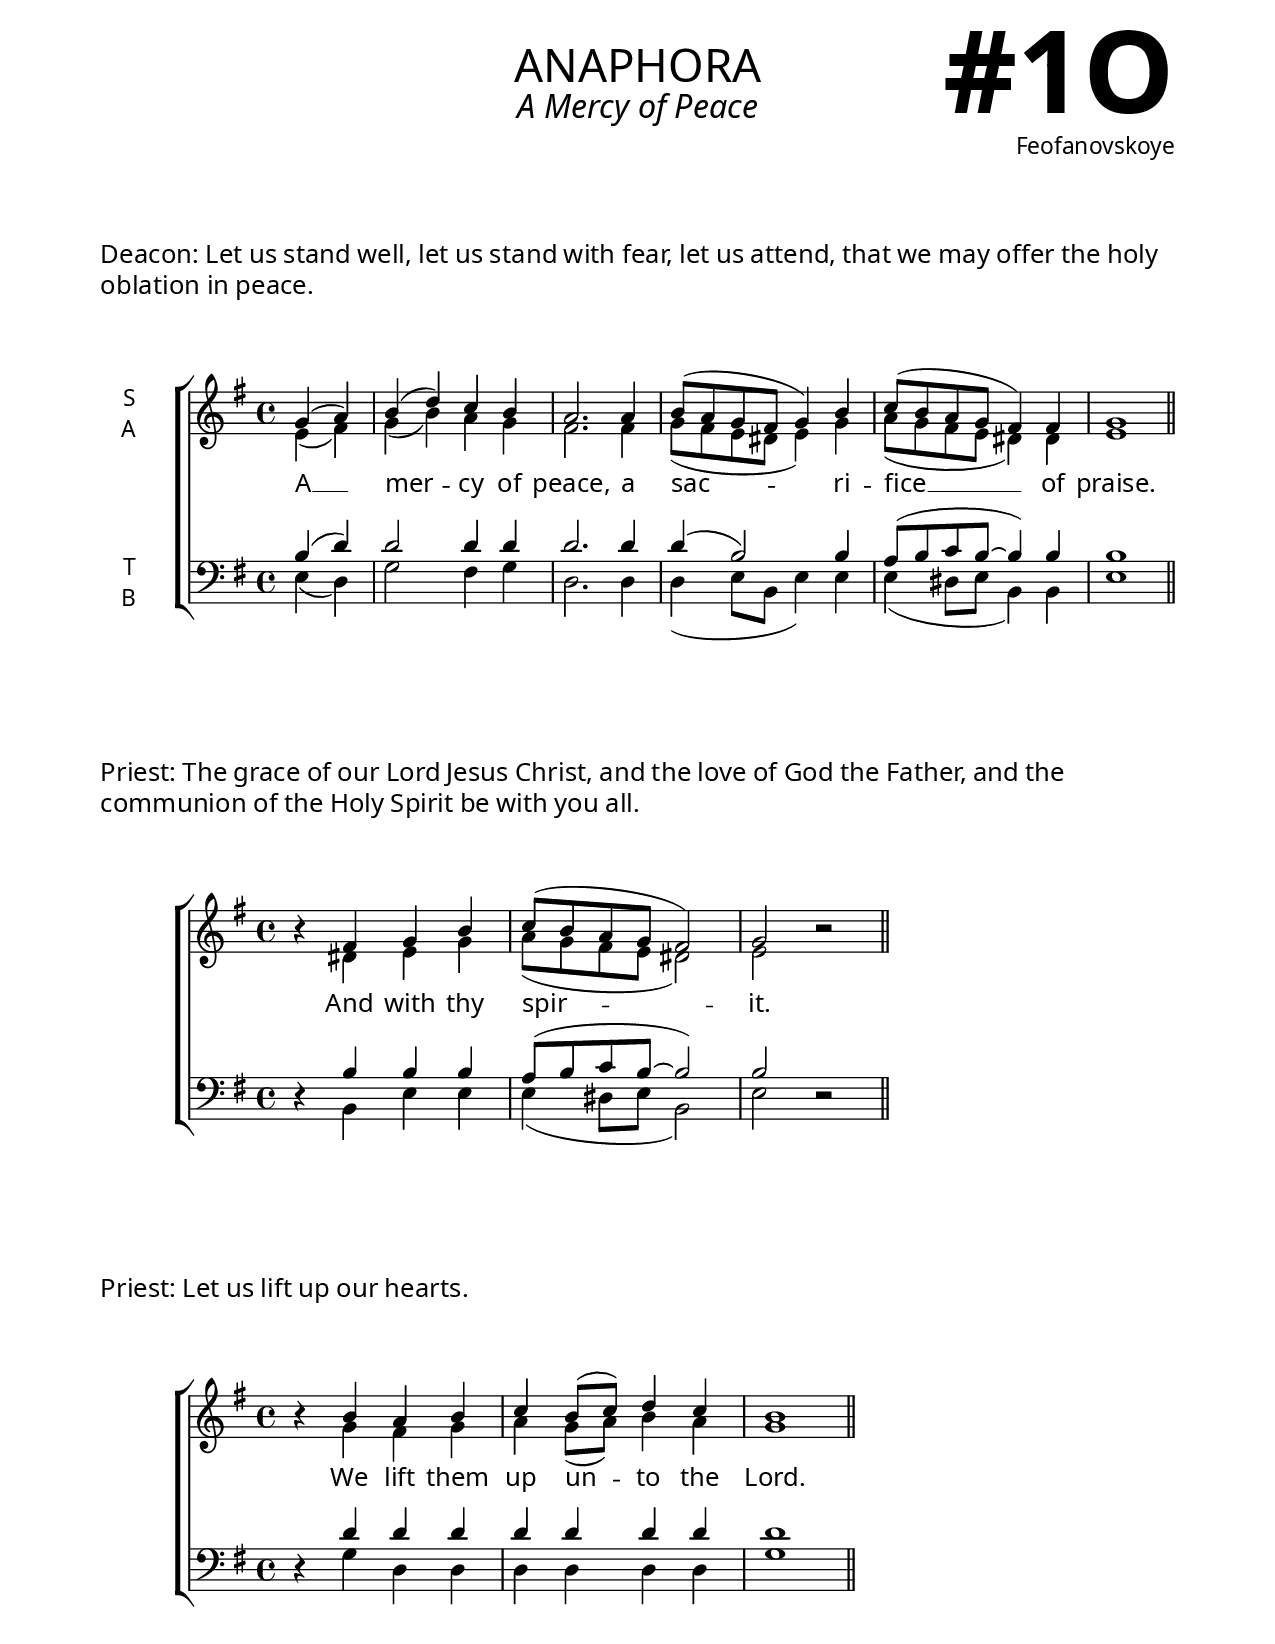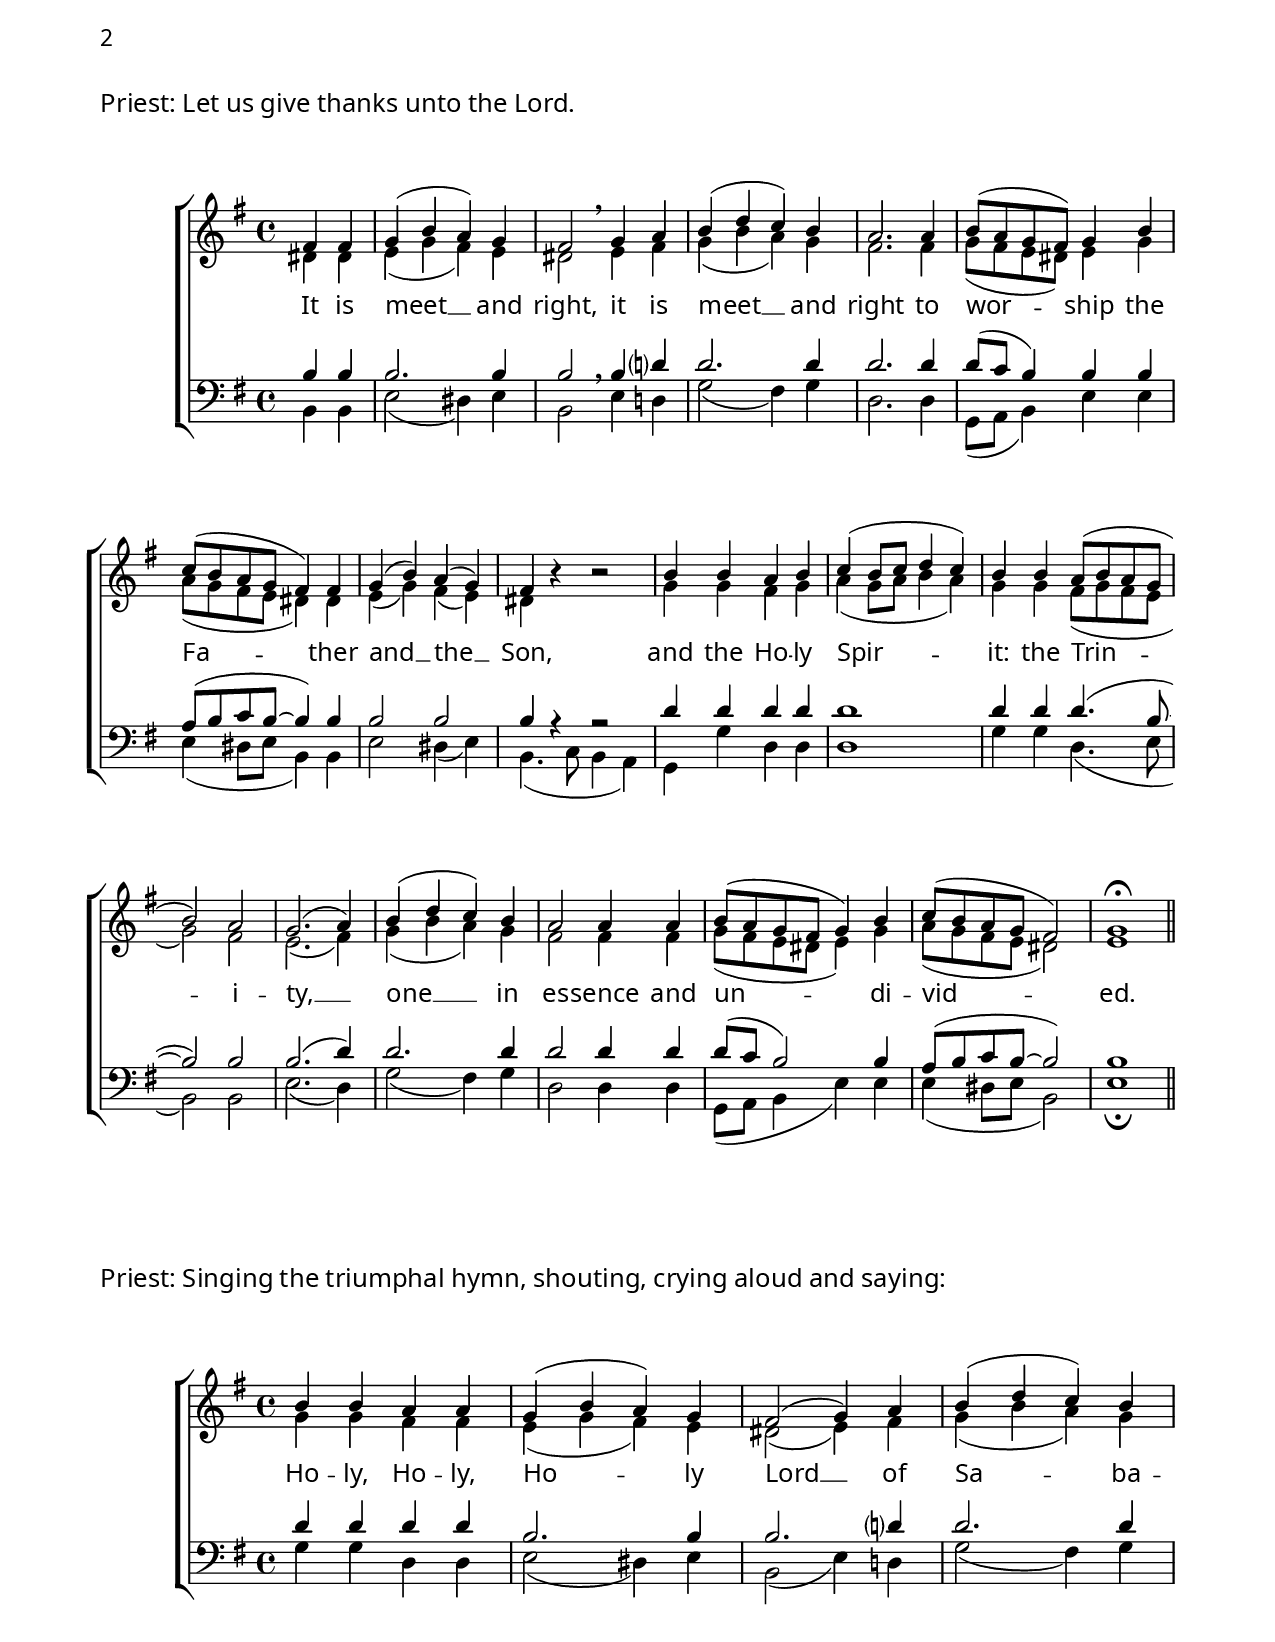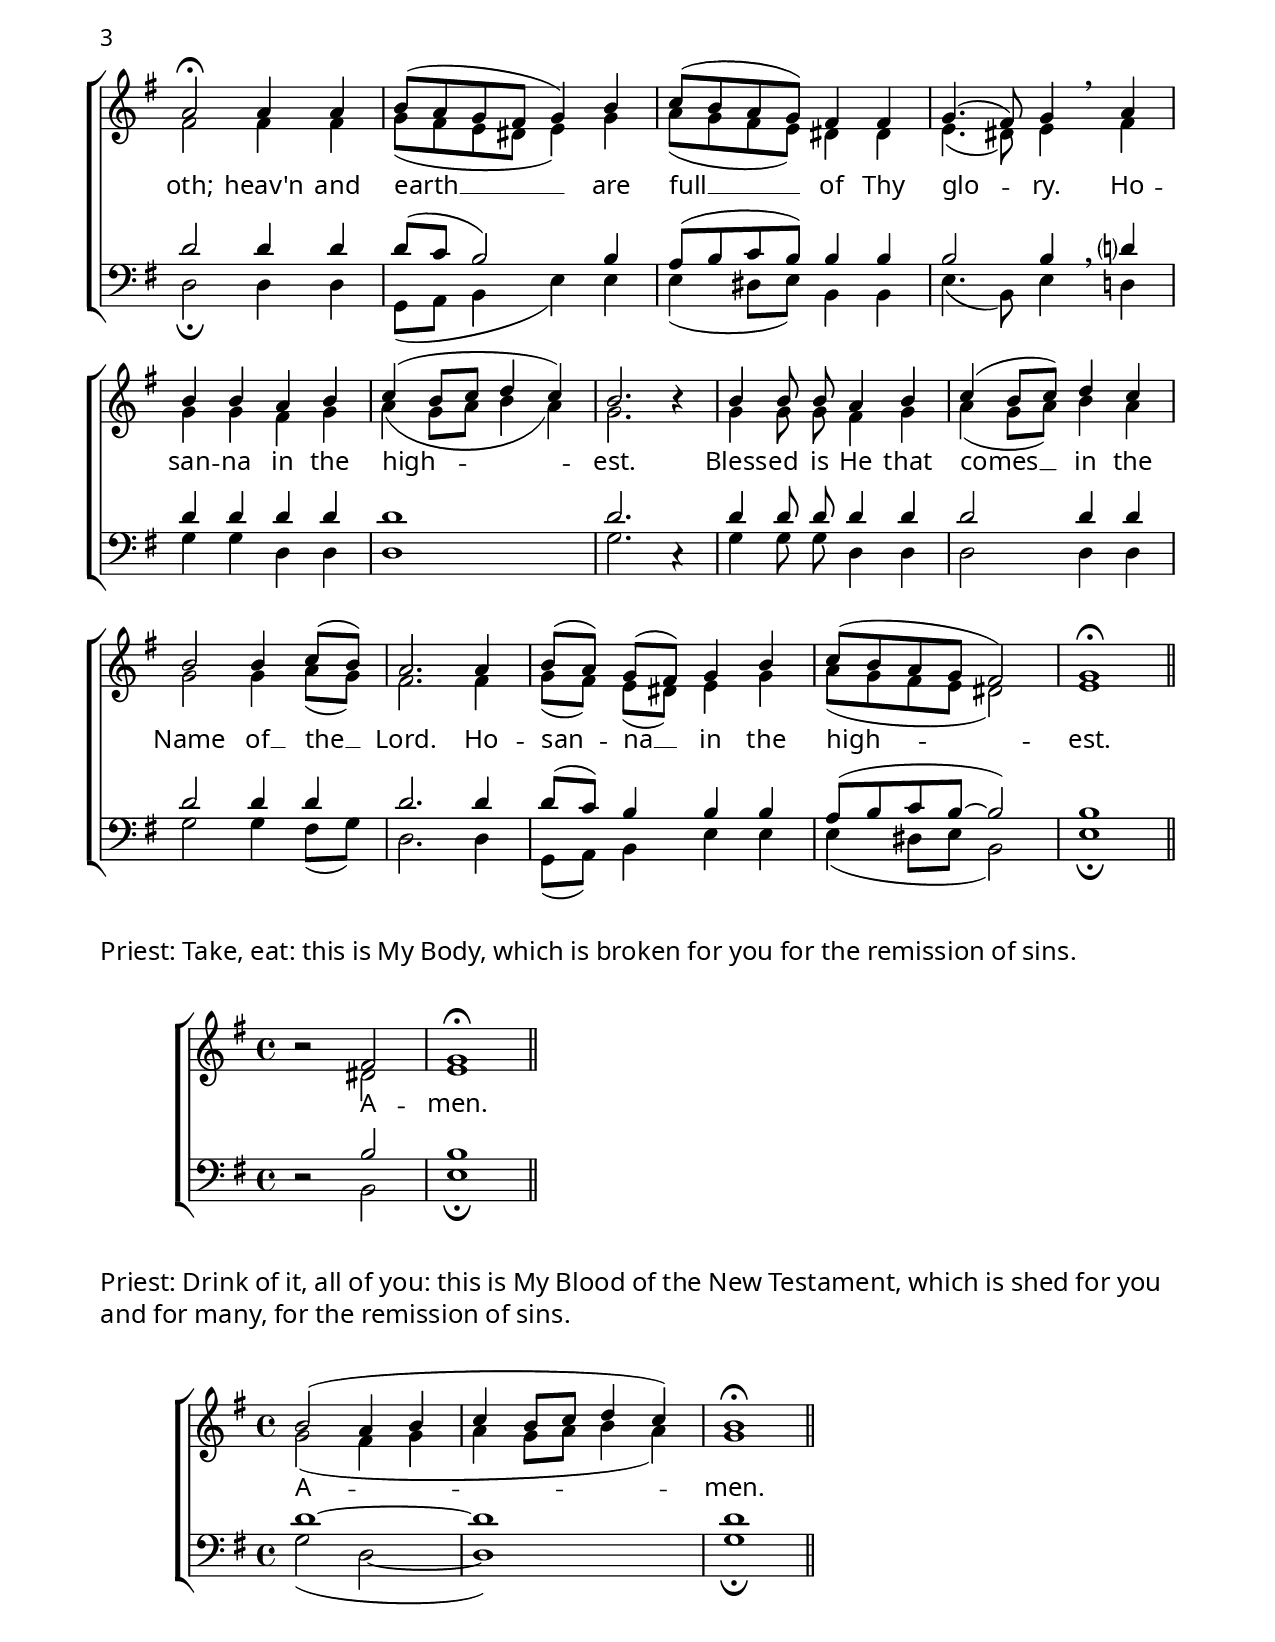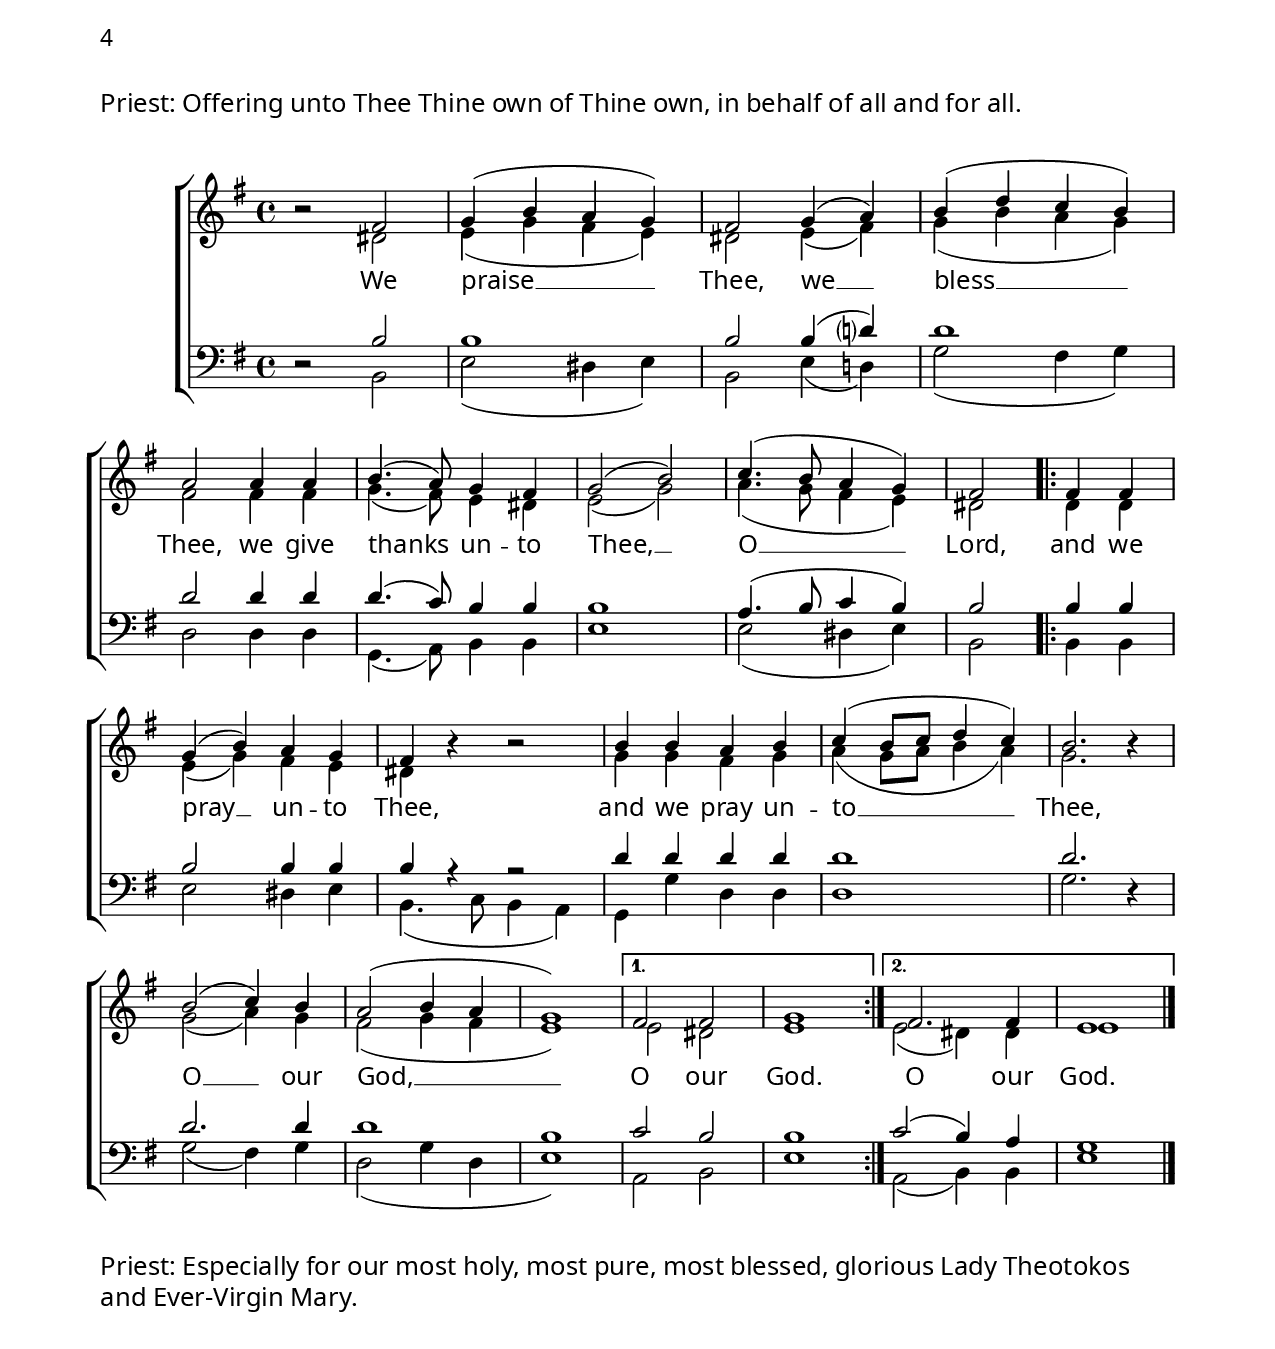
\version "2.24.4"

\header {
    title = "anaphora"
    subtitle = "A Mercy of Peace"
    composer = "Feofanovskoye"
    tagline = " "
}


bindernumber = \markup {
    \override #'(font-name . "Goudy Old Style Bold")

    \fontsize #14 "#1O" 
     }


subTitleFont = \markup {\fill-line {
                \fontsize #3 \override #'(font-name . "EB Garamond Italic")
                \fromproperty #'header:subtitle
                }}

titleFont = \markup {\fill-line {
                \fontsize #8 \caps
                \override #'(font-name . "EB Garamond")
                \fromproperty #'header:title
                }}

\paper {
    #(set-paper-size "letter")
    page-breaking = #ly:optimal-breaking
    ragged-last-bottom = ##t
    right-margin = 17\mm
    left-margin = 17\mm
    #(define fonts
        (set-global-fonts
            #:roman "EB Garamond SemiBold"
    ))
    bookTitleMarkup = \markup \null
    oddHeaderMarkup = \markup {
        \override #'(baseline-skip . 3.5) \fill-line {
            \if \on-first-page  %version 2.23.4
            % \raise #8 \fromproperty #'header:dedication % to ajust and uncomment for dedication
            \if \on-first-page %version 2.23.4
            \raise #3 % to ajust
            \column {
                \titleFont
                \subTitleFont
                \fill-line {
                \smaller \bold
                \fromproperty #'header:subsubtitle
                }
                \fill-line {
                \large \override #'(font-name . "EB Garamond")
                \fromproperty #'header:poet
                { \large \bold \fromproperty #'header:instrument }
                \override #'(font-name . "EB Garamond Medium") \fromproperty #'header:composer
                }
                \fill-line {
                \fromproperty #'header:meter
                \fromproperty #'header:arranger
                }
            }
            \if \on-first-page
                \right-align \bindernumber

        }
        \raise #5
        \if \should-print-page-number %version 2.23.4
        % \if \should-print-page-number  %version 2.23.3
        \fromproperty #'page:page-number-string
    }
    evenHeaderMarkup = \oddHeaderMarkup

}

#(define-markup-command (ebregular layout props text)
   (markup?)
   (interpret-markup layout props
     (markup #:override '(font-name . "EB Garamond") text )))

\markup \vspace #2
\markup \wordwrap {\larger {  Deacon: \ebregular{Let us stand well, let us stand with fear, let us attend, that we may offer the holy oblation in peace.}}}
\markup \vspace #1


\version "2.24.4"




keyTime = { \key g \major}
cadenzaMeasure = {
  \cadenzaOff
  \partial 1024 s1024
  \cadenzaOn

}

SopMusic    = \relative { 
    \override Score.BarNumber.break-visibility = #all-visible
    \time 4/4
    \partial 2 
    g'4( a) | b( d) c b | 
    a2. a4 | b8( a g fis g4) b |
    c8( b a g fis4) fis | g1 \section
}

AltoMusic    = \relative { 
    \override Score.BarNumber.break-visibility = #all-visible
    \time 4/4
    \partial 2 
    e'4( fis) | g( b) a g |
    fis2. fis4 | g8( fis e dis e4) g |
    a8( g fis e dis4) dis | e1 \section
}

TenorMusic   = \relative {
    \override Score.BarNumber.break-visibility = #all-visible
    \time 4/4  
    \partial 2 
    b4( d) | d2 d4 d |
    d2. d4 | d( b2) b4 |
    a8( b c b~ b4) b | b1 \section

}

BassMusic   = \relative {
    \override Score.BarNumber.break-visibility = #all-visible
    \time 4/4  
    \partial 2 
    e4( d) | g2 fis4 g |
    d2. d4 | d( e8 b e4) e |
    e( dis8 e b4) b | e1 \section

}

VerseOne = \lyricmode {
    A __ mer -- cy of peace,
    a sac -- ri -- fice __ of praise.
    }


\score {
    \new ChoirStaff <<
        \new Staff \with {instrumentName = \markup {
            \right-column {
                \line { "S" }
                \line { "A" }
            }
        }}
        \with {midiInstrument = "choir aahs"} <<
            \clef "treble"
            \new Voice = "Sop"  { \voiceOne \keyTime \SopMusic}
            \new Voice = "Alto" { \voiceTwo \AltoMusic }
            \new Lyrics \lyricsto "Sop" { \VerseOne }
        >>
        \new Staff \with {instrumentName = \markup {
            \right-column {
                \line { "T" }
                \line { "B" }
            }
        }}
        \with {midiInstrument = "choir aahs"} <<          
            \clef "bass"
            \new Voice = "Tenor" { \voiceOne \keyTime \TenorMusic}
            \new Voice = "Bass" { \voiceTwo \BassMusic} 
        >>
    >>
    \layout {
    \context {
        \Score
            \omit BarNumber
            \override SpacingSpanner.common-shortest-duration = #(ly:make-moment 1/16)
    }
    \context {
        \Lyrics
            \override LyricSpace.minimum-distance = #1.0
    }
    }
    \midi {
        \tempo 4 = 120
    }
}







\markup \vspace #1
\markup \wordwrap {\larger {  Priest: \ebregular{The grace of our Lord Jesus Christ, and the love of God the Father, and the communion of the Holy Spirit be with you all.}}}
\markup \vspace #1

\version "2.24.4"




keyTime = { \key g \major}
cadenzaMeasure = {
  \cadenzaOff
  \partial 1024 s1024
  \cadenzaOn

}

SopMusic    = \relative { 
    \override Score.BarNumber.break-visibility = #all-visible
    \time 4/4
    b'4\rest fis g b | c8( b a g fis2) |
    g2 b\rest \section
}

AltoMusic    = \relative { 
    \override Score.BarNumber.break-visibility = #all-visible
    \time 4/4
    s4 dis'4 e g | a8( g fis e dis2) |
    e2 s2 \section
}

TenorMusic   = \relative {
    \override Score.BarNumber.break-visibility = #all-visible
    \time 4/4  
    d4\rest b' b b | a8( b c b~ b2) |
    b2 d,2\rest

}

BassMusic   = \relative {
    \override Score.BarNumber.break-visibility = #all-visible
    \time 4/4  
    s4 b, e e | e( dis8 e b2) |
    e2 s2 \section

}

VerseOne = \lyricmode {
    And with thy spir -- it.
    }


\score {
    \new ChoirStaff <<
        \new Staff
        \with {midiInstrument = "choir aahs"} <<
            \clef "treble"
            \new Voice = "Sop"  { \voiceOne \keyTime \SopMusic}
            \new Voice = "Alto" { \voiceTwo \AltoMusic }
            \new Lyrics \lyricsto "Sop" { \VerseOne }
        >>
        \new Staff
        \with {midiInstrument = "choir aahs"} <<          
            \clef "bass"
            \new Voice = "Tenor" { \voiceOne \keyTime \TenorMusic}
            \new Voice = "Bass" { \voiceTwo \BassMusic} 
        >>
    >>
    \layout {
    \context {
        \Score
            \omit BarNumber
            \override SpacingSpanner.common-shortest-duration = #(ly:make-moment 1/16)
    }
    \context {
        \Lyrics
            \override LyricSpace.minimum-distance = #1.0
    }
    }
    \midi {
        \tempo 4 = 120
    }
}







\markup \vspace #1
\markup \wordwrap {\larger {  Priest: \ebregular{Let us lift up our hearts.}}}
\markup \vspace #1

\version "2.24.4"




keyTime = { \key g \major}
cadenzaMeasure = {
  \cadenzaOff
  \partial 1024 s1024
  \cadenzaOn

}

SopMusic    = \relative { 
    \override Score.BarNumber.break-visibility = #all-visible
    \time 4/4
    b'4\rest b4 a b | c b8( c) d4 c | b1 \section
}

AltoMusic    = \relative { 
    \override Score.BarNumber.break-visibility = #all-visible
    \time 4/4
    s4 g'4 fis g | a g8( a) b4 a | g1 \section
}

TenorMusic   = \relative {
    \override Score.BarNumber.break-visibility = #all-visible
    \time 4/4  
    d4\rest d' d d | d d d d | d1 \section

}

BassMusic   = \relative {
    \override Score.BarNumber.break-visibility = #all-visible
    \time 4/4  
    s4 g d d | d d d d | g1 \section

}

VerseOne = \lyricmode {
    We lift them up un -- to the Lord.
    }


\score {
    \new ChoirStaff <<
        \new Staff
        \with {midiInstrument = "choir aahs"} <<
            \clef "treble"
            \new Voice = "Sop"  { \voiceOne \keyTime \SopMusic}
            \new Voice = "Alto" { \voiceTwo \AltoMusic }
            \new Lyrics \lyricsto "Sop" { \VerseOne }
        >>
        \new Staff
        \with {midiInstrument = "choir aahs"} <<          
            \clef "bass"
            \new Voice = "Tenor" { \voiceOne \keyTime \TenorMusic}
            \new Voice = "Bass" { \voiceTwo \BassMusic} 
        >>
    >>
    \layout {
    \context {
        \Score
            \omit BarNumber
            \override SpacingSpanner.common-shortest-duration = #(ly:make-moment 1/16)
    }
    \context {
        \Lyrics
            \override LyricSpace.minimum-distance = #1.0
    }
    }
    \midi {
        \tempo 4 = 120
    }
}







\pageBreak
\markup \vspace #1
\markup \wordwrap {\larger {  Priest: \ebregular{Let us give thanks unto the Lord.}}}
\markup \vspace #1

\version "2.24.4"




keyTime = { \key g \major}
cadenzaMeasure = {
  \cadenzaOff
  \partial 1024 s1024
  \cadenzaOn

}

SopMusic    = \relative { 
    \override Score.BarNumber.break-visibility = #all-visible
    \time 4/4
    \partial 2
    fis'4 fis | g( b a) g | 
    fis2 \breathe g4 a | b( d c) b |
    a2. a4 | b8( a g fis) g4 b |
    c8( b a g fis4) fis | g( b) a( g) |
    fis4 b4\rest b2\rest | b4 b a b |
    c4( b8 c d4 c) | b4 b4 a8( b a g | 
    b2) a | g2.( a4) | 
    b( d c) b | a2 a4 a | 
    b8( a g fis g4) b | c8( b a g fis2) | 
    g1\fermata \section
}

AltoMusic    = \relative { 
    \override Score.BarNumber.break-visibility = #all-visible
    \time 4/4
    \partial 2
    dis'4 dis | e( g fis) e |
    dis2 e4 fis | g( b a) g |
    fis2. fis4 | g8( fis e dis) e4 g |
    a8( g fis e dis4) dis | e( g) fis( e) |
    dis4 s4 s2 | g4 g fis g |
    a4( g8 a b4 a) | g4 g fis8( g fis e |
    g2) fis | e2.( fis4) |
    g4( b a) g | fis2 fis4 fis | 
    g8( fis e dis e4) g | a8( g fis e dis2) |
    e1 \section
}

TenorMusic   = \relative {
    \override Score.BarNumber.break-visibility = #all-visible
    \time 4/4  
    \partial 2
    b4 b | b2. b4 |
    b2 \breathe b4 d? | d2. d4 | 
    d2. d4 | d8( c b4) b b | 
    a8( b c b~ b4) b | b2 b |
    b4 r4 r2 | d4 d d d |
    d1 | d4 d d4.( b8~ |
    b2) b | b2.( d4) |
    d2. d4 | d2 d4 d4 |
    d8( c b2) b4 | a8( b c b~ b2) |
    b1 \section
}

BassMusic   = \relative {
    \override Score.BarNumber.break-visibility = #all-visible
    \time 4/4  
    \partial 2
    b,4 b | e2( dis4) e |
    b2 e4 d! | g2( fis4) g |
    d2. d4 | g,8( a b4) e e |
    e4( dis8 e b4) b | e2 dis4( e) |
    b4.( c8 b4 a) | g4 g' d d |
    d1 | g4 g d4.( e8 |
    b2) b | e2.( d4) |
    g2( fis4) g | d2 d4 d |
    g,8( a b4 e) e | e( dis8 e b2) |
    e1\fermata \section
}

VerseOne = \lyricmode {
    It is meet __ and right,
    it is meet __ and right 
    to wor -- ship the Fa -- ther 
    and __ the __ Son,
    and the Ho -- ly Spir -- it:
    the Trin -- i -- ty, __ 
    one __ in es -- sence
    and un -- di -- vid -- ed.
    }


\score {
    \new ChoirStaff <<
        \new Staff 
        \with {midiInstrument = "choir aahs"} <<
            \clef "treble"
            \new Voice = "Sop"  { \voiceOne \keyTime \SopMusic}
            \new Voice = "Alto" { \voiceTwo \AltoMusic }
            \new Lyrics \lyricsto "Sop" { \VerseOne }
        >>
        \new Staff
        \with {midiInstrument = "choir aahs"} <<          
            \clef "bass"
            \new Voice = "Tenor" { \voiceOne \keyTime \TenorMusic}
            \new Voice = "Bass" { \voiceTwo \BassMusic} 
        >>
    >>
    \layout {
    \context {
        \Score
            \omit BarNumber
            \override SpacingSpanner.common-shortest-duration = #(ly:make-moment 1/16)
    }
    \context {
        \Lyrics
            \override LyricSpace.minimum-distance = #1.0
    }
    }
    \midi {
        \tempo 4 = 120
    }
}









\markup \vspace #1
\markup \wordwrap {\larger {  Priest: \ebregular{Singing the triumphal hymn, shouting, crying aloud and saying:}}}
\markup \vspace #1

\version "2.24.4"




keyTime = { \key g \major}
cadenzaMeasure = {
  \cadenzaOff
  \partial 1024 s1024
  \cadenzaOn

}

SopMusic    = \relative { 
    \override Score.BarNumber.break-visibility = #all-visible
    \time 4/4
    b'4 b a a | 
    g( b a) g |
    fis2( g4) a |
    b( d c) b |
    a2\fermata

    a4 a |
    b8( a g fis g4) b |
    c8( b a g) fis4 fis |
    g4.( fis8) g4 \breathe

    a4 |
    b b a b |
    c( b8 c d4 c) |
    b2. b4\rest |

    b4 b8\noBeam b\noBeam a4 b |
    c4( b8 c) d4 c |
    b2 b4 c8[( b]) |
    a2.

    a4 |
    b8[( a]) g[( fis]) g4 b |
    c8( b a g fis2) |
    g1\fermata \section
}

AltoMusic    = \relative { 
    \override Score.BarNumber.break-visibility = #all-visible
    \time 4/4
    g'4 g fis fis |
    e( g fis) e |
    dis2( e4) fis |
    g4( b a) g |
    fis2

    fis4 fis |
    g8( fis e dis e4) g4 |
    a8( g fis e) dis4 dis | 
    e4.( dis8) e4 
    
    fis4 |
    g g fis g |
    a( g8 a b4 a) |
    g2. s4 |

    g4 g8\noBeam g\noBeam fis4 g |
    a4( g8 a) b4 a |
    g2 g4 a8[( g)] |
    fis2.

    fis4 |
    g8[( fis)] e[( dis)] e4 g |
    a8( g fis e dis2) |
    e1 \section


}

TenorMusic   = \relative {
    \override Score.BarNumber.break-visibility = #all-visible
    \time 4/4  
    d'4 d d d |
    b2. b4 | 
    b2. d?4 |
    d2. d4 |
    d2 

    d4 d |
    d8( c b2) b4 |
    a8( b c b) b4 b |
    b2 b4 \breathe

    d?4 |
    d4 d d d |
    d1 |
    d2. c,4\rest |

    d'4 d8\noBeam d d4 d |
    d2 d4 d |
    d2 d4 d |
    d2.

    d4 |
    d8( c) b4 b b |
    a8( b c b~ b2) |
    b1 \section
}

BassMusic   = \relative {
    \override Score.BarNumber.break-visibility = #all-visible
    \time 4/4  
    g4 g d d |
    e2( dis4) e |
    b2( e4) d! |
    g2( fis4) g |
    d2\fermata

    d4 d |
    g,8( a b4 e) e |
    e4( dis8 e) b4 b |
    e4.( b8)

    e4 d! |
    g4 g d d |
    d1 |
    g2. s4 |

    g4 g8\noBeam g\noBeam d4 d |
    d2 d4 d |
    g2 g4 fis8( g) |
    d2.

    d4 |
    g,8( a) b4 e e |
    e( dis8 e b2) |
    e1\fermata \section

}

VerseOne = \lyricmode {
    Ho -- ly, Ho -- ly, Ho -- ly
    Lord __ of Sa -- ba -- oth;
    heav'n and earth __ are 
    full __ of Thy glo -- ry.
    Ho -- san -- na in the high -- est.
    Bless -- ed is He that comes __
    in the Name of __ the __ Lord.
    Ho -- san -- na __ in the high -- est.
    }


\score {
    \new ChoirStaff <<
        \new Staff
        \with {midiInstrument = "choir aahs"} <<
            \clef "treble"
            \new Voice = "Sop"  { \voiceOne \keyTime \SopMusic}
            \new Voice = "Alto" { \voiceTwo \AltoMusic }
            \new Lyrics \lyricsto "Sop" { \VerseOne }
        >>
        \new Staff
        \with {midiInstrument = "choir aahs"} <<          
            \clef "bass"
            \new Voice = "Tenor" { \voiceOne \keyTime \TenorMusic}
            \new Voice = "Bass" { \voiceTwo \BassMusic} 
        >>
    >>
    \layout {
    \context {
        \Score
            \omit BarNumber
            \override SpacingSpanner.common-shortest-duration = #(ly:make-moment 1/16)
    }
    \context {
        \Lyrics
            \override LyricSpace.minimum-distance = #1.0
    }
    }
    \midi {
        \tempo 4 = 120
    }
}







\markup \vspace #1
\markup \wordwrap {\larger {  Priest: \ebregular{Take, eat: this is My Body, which is broken for you for the remission of sins.}}}
\markup \vspace #1

\version "2.24.4"




keyTime = { \key g \major}
cadenzaMeasure = {
  \cadenzaOff
  \partial 1024 s1024
  \cadenzaOn

}

SopMusic    = \relative { 
    \override Score.BarNumber.break-visibility = #all-visible
    \time 4/4
    b'2\rest fis2 | g1\fermata \section
}

AltoMusic    = \relative { 
    \override Score.BarNumber.break-visibility = #all-visible
    \time 4/4
    s2 dis'2 | e1 \section
}

TenorMusic   = \relative {
    \override Score.BarNumber.break-visibility = #all-visible
    \time 4/4  
    d2\rest b'2 | b1 \section
}

BassMusic   = \relative {
    \override Score.BarNumber.break-visibility = #all-visible
    \time 4/4  
    s2 b,2 | e1\fermata \section
}

VerseOne = \lyricmode {
    A -- men.
    }


\score {
    \new ChoirStaff <<
        \new Staff
        \with {midiInstrument = "choir aahs"} <<
            \clef "treble"
            \new Voice = "Sop"  { \voiceOne \keyTime \SopMusic}
            \new Voice = "Alto" { \voiceTwo \AltoMusic }
            \new Lyrics \lyricsto "Sop" { \VerseOne }
        >>
        \new Staff
        \with {midiInstrument = "choir aahs"} <<          
            \clef "bass"
            \new Voice = "Tenor" { \voiceOne \keyTime \TenorMusic}
            \new Voice = "Bass" { \voiceTwo \BassMusic} 
        >>
    >>
    \layout {
    \context {
        \Score
            \omit BarNumber
            \override SpacingSpanner.common-shortest-duration = #(ly:make-moment 1/16)
    }
    \context {
        \Lyrics
            \override LyricSpace.minimum-distance = #1.0
    }
    }
    \midi {
        \tempo 4 = 120
    }
}







\markup \vspace #1
\markup \wordwrap {\larger {  Priest: \ebregular{Drink of it, all of you: this is My Blood of the New Testament, which is shed for you and for many, for the remission of sins.}}}
\markup \vspace #1

\version "2.24.4"




keyTime = { \key g \major}
cadenzaMeasure = {
  \cadenzaOff
  \partial 1024 s1024
  \cadenzaOn

}

SopMusic    = \relative { 
    \override Score.BarNumber.break-visibility = #all-visible
    \time 4/4
    b'2( a4 b | c b8 c d4 c) | b1\fermata \section
}

AltoMusic    = \relative { 
    \override Score.BarNumber.break-visibility = #all-visible
    \time 4/4
    g'2( fis4 g | a g8 a b4 a) | g1 \section
}

TenorMusic   = \relative {
    \override Score.BarNumber.break-visibility = #all-visible
    \time 4/4  
    d'1~ | d | d \section
}

BassMusic   = \relative {
    \override Score.BarNumber.break-visibility = #all-visible
    \time 4/4  
    g2( d~ | d1 ) | g1\fermata \section
}

VerseOne = \lyricmode {
    A -- men.
    }


\score {
    \new ChoirStaff <<
        \new Staff
        \with {midiInstrument = "choir aahs"} <<
            \clef "treble"
            \new Voice = "Sop"  { \voiceOne \keyTime \SopMusic}
            \new Voice = "Alto" { \voiceTwo \AltoMusic }
            \new Lyrics \lyricsto "Sop" { \VerseOne }
        >>
        \new Staff
        \with {midiInstrument = "choir aahs"} <<          
            \clef "bass"
            \new Voice = "Tenor" { \voiceOne \keyTime \TenorMusic}
            \new Voice = "Bass" { \voiceTwo \BassMusic} 
        >>
    >>
    \layout {
    \context {
        \Score
            \omit BarNumber
            \override SpacingSpanner.common-shortest-duration = #(ly:make-moment 1/16)
    }
    \context {
        \Lyrics
            \override LyricSpace.minimum-distance = #1.0
    }
    }
    \midi {
        \tempo 4 = 120
    }
}







\pageBreak

\markup \vspace #1
\markup \wordwrap {\larger {  Priest: \ebregular{Offering unto Thee Thine own of Thine own, in behalf of all and for all.}}}
\markup \vspace #1

\version "2.24.4"




keyTime = { \key g \major}
cadenzaMeasure = {
  \cadenzaOff
  \partial 1024 s1024
  \cadenzaOn

}

SopMusic    = \relative { 
    \override Score.BarNumber.break-visibility = #all-visible
    \time 4/4

    b'2\rest fis2 | g4( b a g) | fis2
    g4( a) | b( d c b) | a2
    a4 a | b4.( a8) g4 fis | g2( b) |
    c4.( b8 a4 g) | fis2

    \repeat volta 2 {
        fis4 fis | g4( b) a g | fis4 b4\rest b2\rest |
        b4 b a b | c( b8 c d4 c) | b2. b4\rest
        b2( c4) b4  | a2( b4 a4 | g1) |

        \alternative {
            \volta 1 { fis2 fis | g1}
            \volta 2 { fis2. fis4 | e1 \fine} 
        }
    }

}

AltoMusic    = \relative { 
    \override Score.BarNumber.break-visibility = #all-visible
    \time 4/4

    s2 dis'2 | e4( g fis e) | dis2
    e4( fis) | g( b a g) | fis2
    fis4 fis | g4.( fis8) e4 dis | e2( g) |
    a4.( g8 fis4 e) | dis2

    \repeat volta 2 {
        dis4 dis | e( g) fis e | dis s4 s2 |
        g4 g fis g | a( g8 a b4 a) | g2. s4 |
        g2( a4) g | fis2( g4 fis | e1) | 

        \alternative {
            \volta 1 { e2 dis | e1 }
            \volta 2 { e2( dis4) dis | e1 } 
        }
    }

}

TenorMusic   = \relative {
    \override Score.BarNumber.break-visibility = #all-visible
    \time 4/4 

    d2\rest b'2 | b1 | b2
    b4( d?) | d1 | d2
    d4 d | d4.( c8) b4 b | b1 |
    a4.( b8 c4 b4) | b2

    \repeat volta 2 {
        b4 b | b2 b4 b | b a4\rest a2\rest |
        d4 d d d | d1 | d2. d,4\rest |
        d'2. d4 | d1 | b1 |
        \alternative {
            \volta 1 { c2 b2 | b1 }
            \volta 2 { c2( b4) a | g1 } 
        }
    }
}

BassMusic   = \relative {
    \override Score.BarNumber.break-visibility = #all-visible
    \time 4/4  

    s2 b,2 | e2( dis4 e) | b2
    e4( d!) | g2( fis4 g) | d2
    d4 d | g,4.( a8) b4 b | e1 |
    e2( dis4 e) | b2

    \repeat volta 2 {
        b4 b | e2 dis4 e | b4.( c8 b4 a) |
        g4 g' d d | d1 | g2. s4 |
        g2( fis4) g | d2( g4 d | e1) |   

        \alternative {
            \volta 1 { a,2 b | e1 }
            \volta 2 { a,2( b4) b | e1 \fine} 
        }
    }
}

VerseOne = \lyricmode {
    We praise __ Thee,
    we __ bless __ Thee,
    we give thanks un -- to Thee, __ O __ Lord, and we pray __ un -- to Thee,
    and we pray un -- to __ Thee,
    O __ our God, __
    O our God.
    O our God.
    }


\score {
    \new ChoirStaff <<
        \new Staff 
        \with {midiInstrument = "choir aahs"} <<
            \clef "treble"
            \new Voice = "Sop"  { \voiceOne \keyTime \SopMusic}
            \new Voice = "Alto" { \voiceTwo \AltoMusic }
            \new Lyrics \lyricsto "Sop" { \VerseOne }
        >>
        \new Staff
        \with {midiInstrument = "choir aahs"} <<          
            \clef "bass"
            \new Voice = "Tenor" { \voiceOne \keyTime \TenorMusic}
            \new Voice = "Bass" { \voiceTwo \BassMusic} 
        >>
    >>
    \layout {
    \context {
        \Score
            \omit BarNumber
            \override SpacingSpanner.common-shortest-duration = #(ly:make-moment 1/16)
    }
    \context {
        \Lyrics
            \override LyricSpace.minimum-distance = #1.0
    }
    }
    \midi {
        \tempo 4 = 120
    }
}







\markup \vspace #1
\markup \wordwrap {\larger {  Priest: \ebregular{Especially for our most holy, most pure, most blessed, glorious Lady Theotokos and Ever-Virgin Mary.}}}
\markup \vspace #1